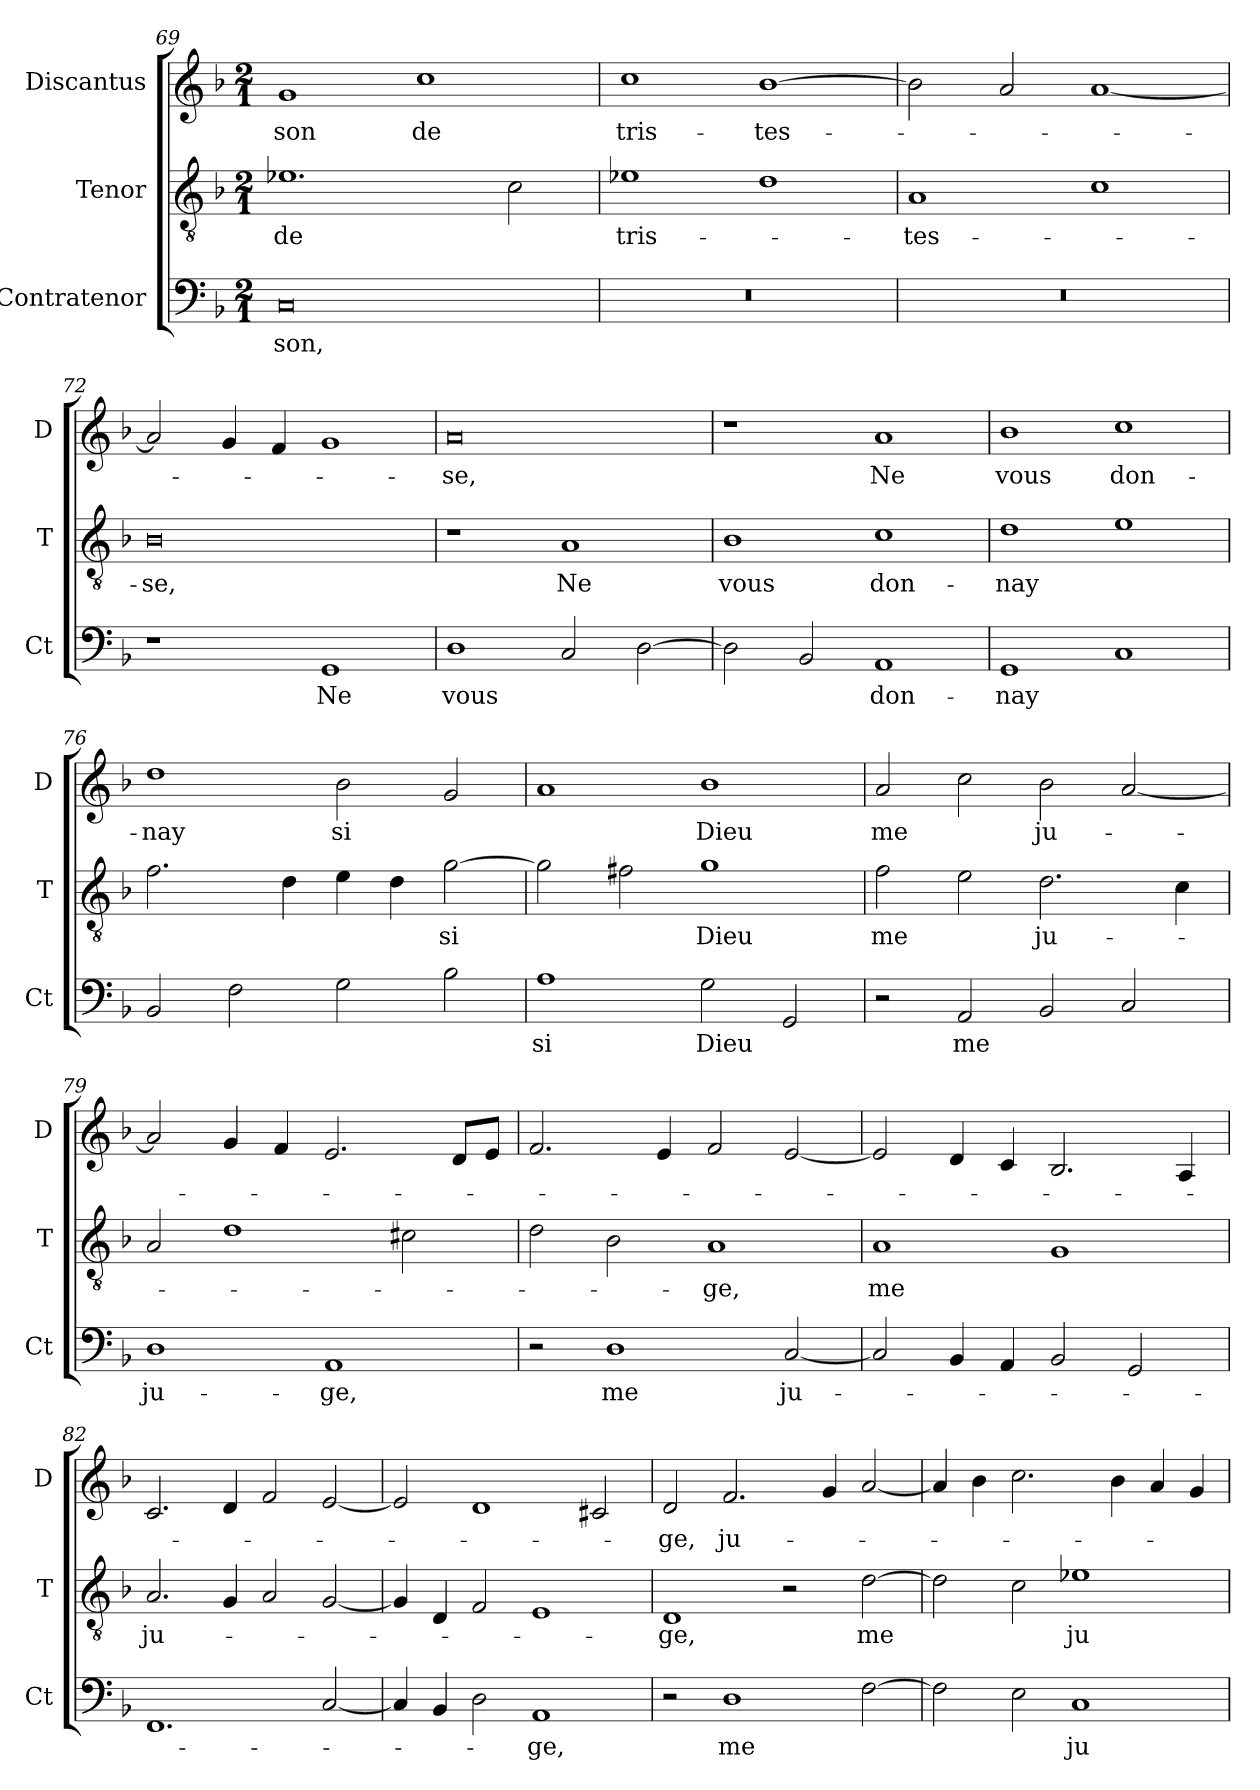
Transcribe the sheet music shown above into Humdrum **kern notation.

**kern	**text	**kern	**text	**kern	**text
*part3	*part3	*part2	*part2	*part1	*part1
*staff3	*staff3	*staff2	*staff2	*staff1	*staff1
*I"Contratenor	*	*I"Tenor	*	*I"Discantus	*
*I'Ct	*	*I'T	*	*I'D	*
*clefF4	*	*clefGv2	*	*clefG2	*
*k[b-]	*	*k[b-]	*	*k[b-]	*
*M2/1	*	*M2/1	*	*M2/1	*
=69	=69	=69	=69	=69	=69
0C	-son,	1.e-X	de	1g	-son
.	.	.	.	1cc	de
.	.	2c\	.	.	.
=70	=70	=70	=70	=70	=70
0r	.	1e-X	tris-	1cc	tris-
.	.	1d	.	[1b-	-tes-
=71	=71	=71	=71	=71	=71
0r	.	1A	-tes-	2b-\]	.
.	.	.	.	2a/	.
.	.	1c	.	[1a	.
=72	=72	=72	=72	=72	=72
1r	.	0B-	-se,	2a/]	.
.	.	.	.	4g/	.
.	.	.	.	4f/	.
1GG	Ne	.	.	1g	.
=73	=73	=73	=73	=73	=73
1D	vous	1r	.	0a	-se,
2C/	.	1A	Ne	.	.
[2D\	.	.	.	.	.
=74	=74	=74	=74	=74	=74
2D\]	.	1B-	vous	1r	.
2BB-/	.	.	.	.	.
1AA	don-	1c	don-	1a	Ne
=75	=75	=75	=75	=75	=75
1GG	-nay	1d	-nay	1b-	vous
1C	.	1e	.	1cc	don-
=76	=76	=76	=76	=76	=76
2BB-/	.	2.f\	.	1dd	-nay
2F\	.	.	.	.	.
.	.	4d\	.	.	.
2G\	.	4e\	.	2b-\	si
.	.	4d\	.	.	.
2B-\	.	[2g\	si	2g/	.
=77	=77	=77	=77	=77	=77
1A	si	2g\]	.	1a	.
.	.	2f#X\	.	.	.
2G\	Dieu	1g	Dieu	1b-	Dieu
2GG/	.	.	.	.	.
=78	=78	=78	=78	=78	=78
2r	.	2f\	me	2a/	me
2AA/	me	2e\	.	2cc\	.
2BB-/	.	2.d\	ju-	2b-\	ju-
2C/	.	.	.	[2a/	.
.	.	4c\	.	.	.
=79	=79	=79	=79	=79	=79
1D	ju-	2A/	.	2a/]	.
.	.	1d	.	4g/	.
.	.	.	.	4f/	.
1AA	-ge,	.	.	2.e/	.
.	.	2c#X\	.	.	.
.	.	.	.	8d/L	.
.	.	.	.	8e/J	.
=80	=80	=80	=80	=80	=80
2r	.	2d\	.	2.f/	.
1D	me	2B-\	.	.	.
.	.	.	.	4e/	.
.	.	1A	-ge,	2f/	.
[2C/	ju-	.	.	[2e/	.
=81	=81	=81	=81	=81	=81
2C/]	.	1A	me	2e/]	.
4BB-/	.	.	.	4d/	.
4AA/	.	.	.	4c/	.
2BB-/	.	1G	.	2.B-/	.
2GG/	.	.	.	.	.
.	.	.	.	4A/	.
=82	=82	=82	=82	=82	=82
1.FF	.	2.A/	ju-	2.c/	.
.	.	4G/	.	4d/	.
.	.	2A/	.	2f/	.
[2C/	.	[2G/	.	[2e/	.
=83	=83	=83	=83	=83	=83
4C/]	.	4G/]	.	2e/]	.
4BB-/	.	4D/	.	.	.
2D\	.	2F/	.	1d	.
1AA	-ge,	1E	.	.	.
.	.	.	.	2c#X/	.
=84	=84	=84	=84	=84	=84
2r	.	1D	-ge,	2d/	-ge,
1D	me	.	.	2.f/	ju-
.	.	2r	.	.	.
.	.	.	.	4g/	.
[2F\	.	[2d\	me	[2a/	.
=85	=85	=85	=85	=85	=85
2F\]	.	2d\]	.	4a/]	.
.	.	.	.	4b-\	.
2E\	.	2c\	.	2.cc\	.
1C	ju-	1e-X	ju-	.	.
.	.	.	.	4b-\	.
.	.	.	.	4a/	.
.	.	.	.	4g/	.
=	=	=	=	=	=
*-	*-	*-	*-	*-	*-
